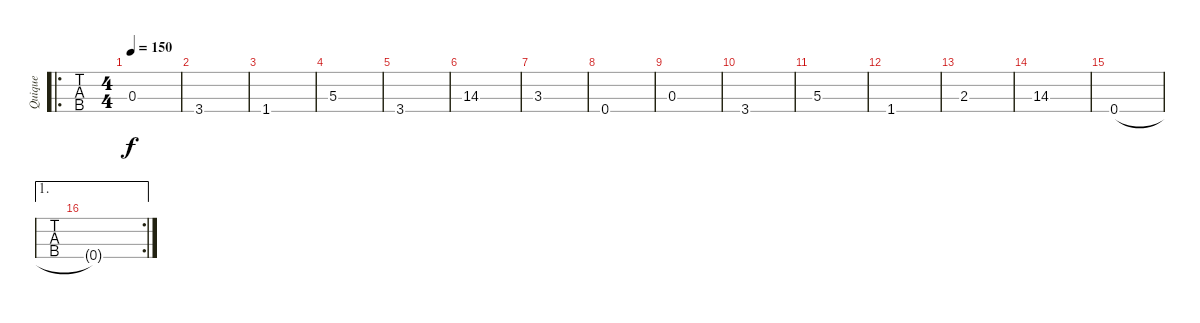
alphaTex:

\track ("Quique" "Quique") {instrument electricbasspick}
\staff {tabs}
\tuning (G2 D2 A1 E1) {hide}
\ro
\ts (4 4)
\tempo 150
\clef f4
\ks c
0.3.1{dy f} |
3.4.1 |
1.4.1 |
5.3.1 |
3.4.1 |
14.3.1 |
3.3.1 |
0.4.1 |
0.3.1 |
3.4.1 |
5.3.1 |
1.4.1 |
2.3.1 |
14.3.1 |
0.4.1 |
\ae 1
\rc 2
0.4{t}.1
